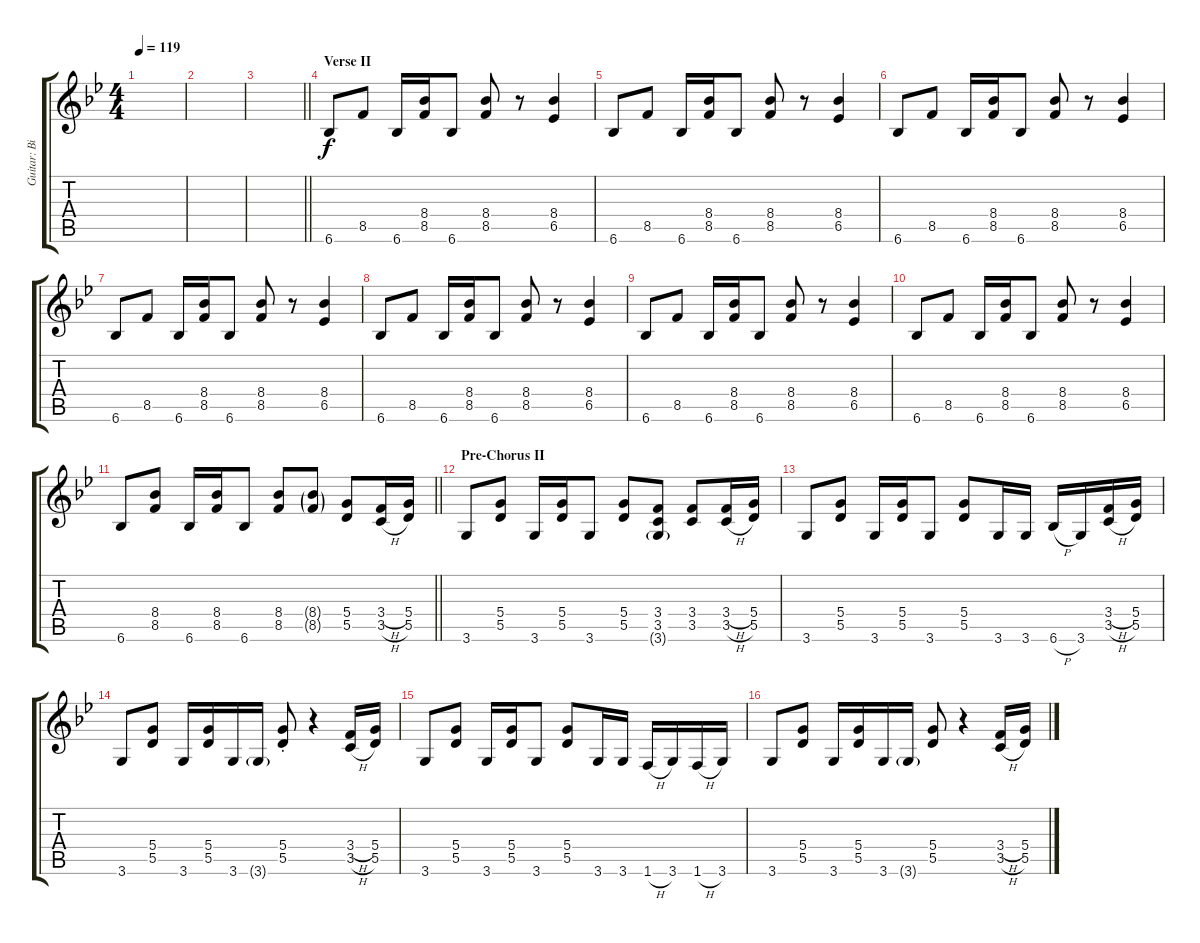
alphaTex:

\track ("Guitar: Billy" "Guitar: Bi") {instrument distortionguitar}
\staff {score tabs}
\tuning (E4 B3 G3 D3 A2 E2) {hide}
\ts (4 4)
\tempo 119
\clef g2
\ks bb
|
|
\barLineRight lightlight
|
\section ("" "Verse II")
6.6.8 8.5.8 6.6.16 (8.4 8.5).16 6.6.8 (8.4 8.5).8 r.8 (8.4 6.5).4 |
6.6.8 8.5.8 6.6.16 (8.4 8.5).16 6.6.8 (8.4 8.5).8 r.8 (8.4 6.5).4 |
6.6.8 8.5.8 6.6.16 (8.4 8.5).16 6.6.8 (8.4 8.5).8 r.8 (8.4 6.5).4 |
6.6.8 8.5.8 6.6.16 (8.4 8.5).16 6.6.8 (8.4 8.5).8 r.8 (8.4 6.5).4 |
6.6.8 8.5.8 6.6.16 (8.4 8.5).16 6.6.8 (8.4 8.5).8 r.8 (8.4 6.5).4 |
6.6.8 8.5.8 6.6.16 (8.4 8.5).16 6.6.8 (8.4 8.5).8 r.8 (8.4 6.5).4 |
6.6.8 8.5.8 6.6.16 (8.4 8.5).16 6.6.8 (8.4 8.5).8 r.8 (8.4 6.5).4 |
\barLineRight lightlight
6.6.8 (8.4 8.5).8 6.6.16 (8.4 8.5).16 6.6.8 (8.4 8.5).8 (8.4{g} 8.5{g}).8 (5.4 5.5).8 (3.4{h} 3.5{h}).16 (5.4 5.5).16 |
\section ("" "Pre-Chorus II")
3.6.8 (5.4 5.5).8 3.6.16 (5.4 5.5).16 3.6.8 (5.4 5.5).8 (3.4 3.5 3.6{g}).8 (3.4 3.5).8 (3.4{h} 3.5{h}).16 (5.4 5.5).16 |
3.6.8 (5.4 5.5).8 3.6.16 (5.4 5.5).16 3.6.8 (5.4 5.5).8 3.6.16 3.6.16 6.6{h}.16 3.6.16 (3.4{h} 3.5{h}).16 (5.4 5.5).16 |
3.6.8 (5.4 5.5).8 3.6.16 (5.4 5.5).16 3.6.16 3.6{g}.16 (5.4 5.5{st}).8 r.4 (3.4{h} 3.5{h}).16 (5.4 5.5).16 |
3.6.8 (5.4 5.5).8 3.6.16 (5.4 5.5).16 3.6.8 (5.4 5.5).8 3.6.16 3.6.16 1.6{h}.16 3.6.16 1.6{h}.16 3.6.16 |
3.6.8 (5.4 5.5).8 3.6.16 (5.4 5.5).16 3.6.16 3.6{g}.16 (5.4 5.5).8 r.4 (3.4{h} 3.5{h}).16 (5.4 5.5).16
